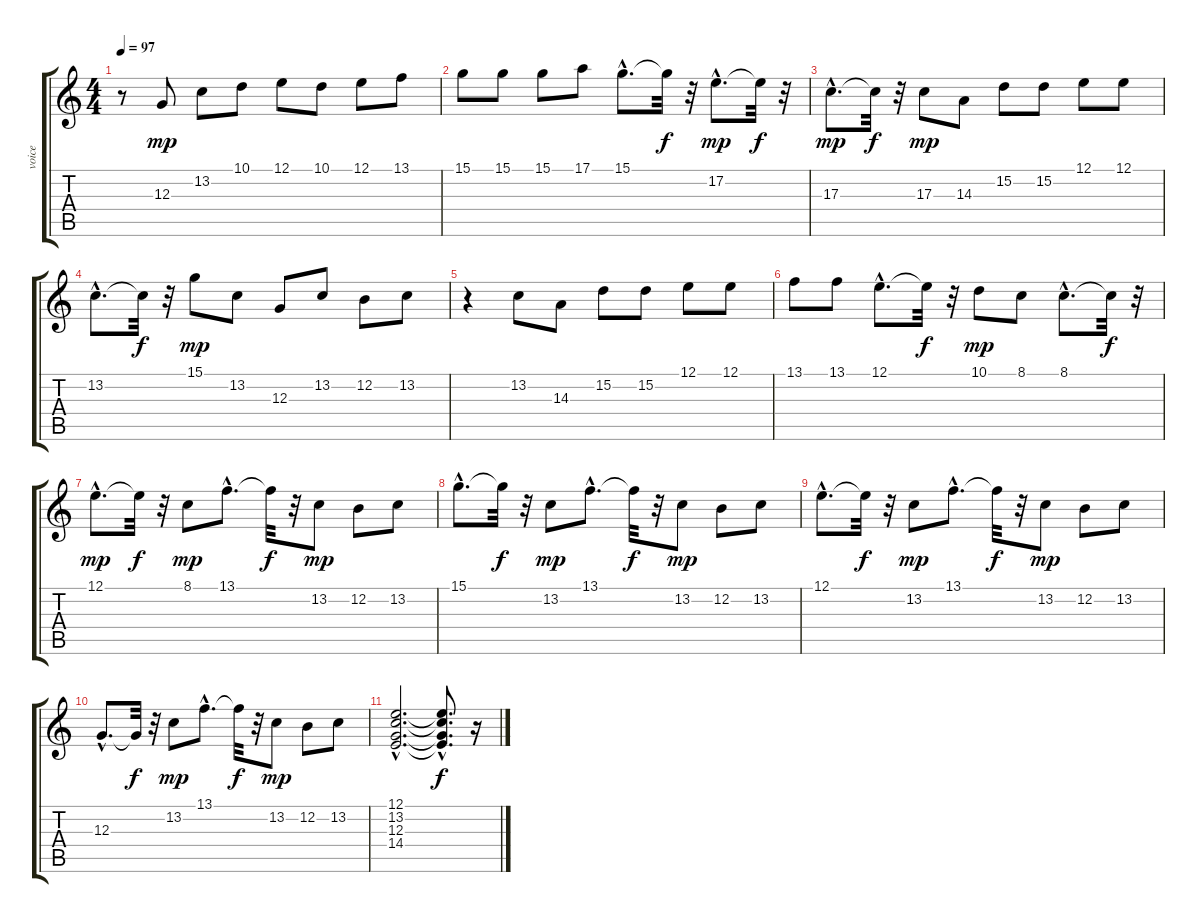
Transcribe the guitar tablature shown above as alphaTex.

\track ("voice" "voice") {instrument flute}
\staff {score tabs}
\tuning (E4 B3 G3 D3 A2 E2) {hide}
\ts (4 4)
\tempo 97
\clef g2
\ks c
r.8{dy f} 12.3.8{dy mp} 13.2.8 10.1.8 12.1.8 10.1.8 12.1.8 13.1.8 |
15.1.8 15.1.8 15.1.8 17.1.8 15.1{hac}.8{d} 15.1{t}.32{dy f} r.32 17.2{hac}.8{d dy mp} 17.2{t}.32{dy f} r.32 |
17.3{hac}.8{d dy mp} 17.3{t}.32{dy f} r.32 17.3.8{dy mp} 14.3.8 15.2.8 15.2.8 12.1.8 12.1.8 |
13.2{hac}.8{d} 13.2{t}.32{dy f} r.32 15.1.8{dy mp} 13.2.8 12.3.8 13.2.8 12.2.8 13.2.8 |
r.4 13.2.8 14.3.8 15.2.8 15.2.8 12.1.8 12.1.8 |
13.1.8 13.1.8 12.1{hac}.8{d} 12.1{t}.32{dy f} r.32 10.1.8{dy mp} 8.1.8 8.1{hac}.8{d} 8.1{t}.32{dy f} r.32 |
12.1{hac}.8{d dy mp} 12.1{t}.32{dy f} r.32 8.1.8{dy mp} 13.1{hac}.8{d} 13.1{t}.32{dy f} r.32 13.2.8{dy mp} 12.2.8 13.2.8 |
15.1{hac}.8{d} 15.1{t}.32{dy f} r.32 13.2.8{dy mp} 13.1{hac}.8{d} 13.1{t}.32{dy f} r.32 13.2.8{dy mp} 12.2.8 13.2.8 |
12.1{hac}.8{d} 12.1{t}.32{dy f} r.32 13.2.8{dy mp} 13.1{hac}.8{d} 13.1{t}.32{dy f} r.32 13.2.8{dy mp} 12.2.8 13.2.8 |
12.3{hac}.8{d} 12.3{t}.32{dy f} r.32 13.2.8{dy mp} 13.1{hac}.8{d} 13.1{t}.32{dy f} r.32 13.2.8{dy mp} 12.2.8 13.2.8 |
(12.1{hac} 13.2{hac} 12.3{hac} 14.4{hac}).2{d} (12.1{hac t} 13.2{hac t} 12.3{hac t} 14.4{hac t}).8{d dy f} r.16
